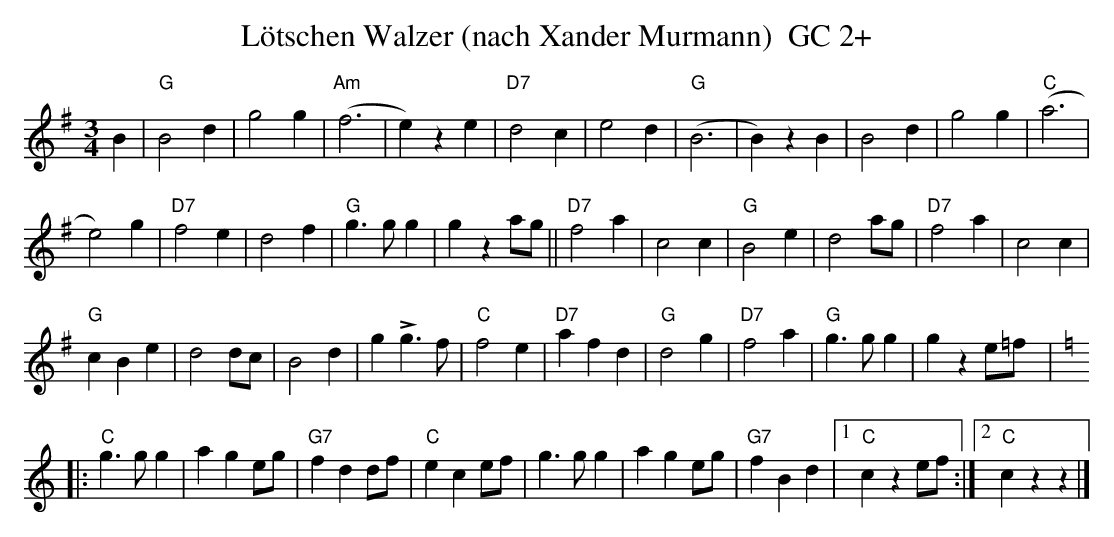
X:1
T:L\"otschen Walzer (nach Xander Murmann)  GC 2+
M:3/4
L:1/4
K:G %%MIDI gchordon
B|"G"B2d | g2g | ("Am"f3 | e)ze | "D7"d2c | \
e2d | ("G"B3 | B)zB | B2d | g2g | ("C"a3 |
e2)g | \
"D7"f2e | d2f | "G"g>gg | gza/2g/2 || "D7"f2a | \
c2c | "G"B2e | d2a/2g/2 | "D7"f2a | c2c |
"G"cBe | \
d2d/2c/2 | B2d | g!>!g>f | "C"f2e | "D7"afd | "G"d2g | \
"D7"f2a | "G"g>gg | gz e/2=f/2 |: [K:C]
"C"g>gg | age/2g/2 | "G7"fdd/2f/2 | \
"C"ece/2f/2 | g>gg | age/2g/2 | "G7"fBd |1 "C"cze/2f/2 :|2 "C"czz |]
